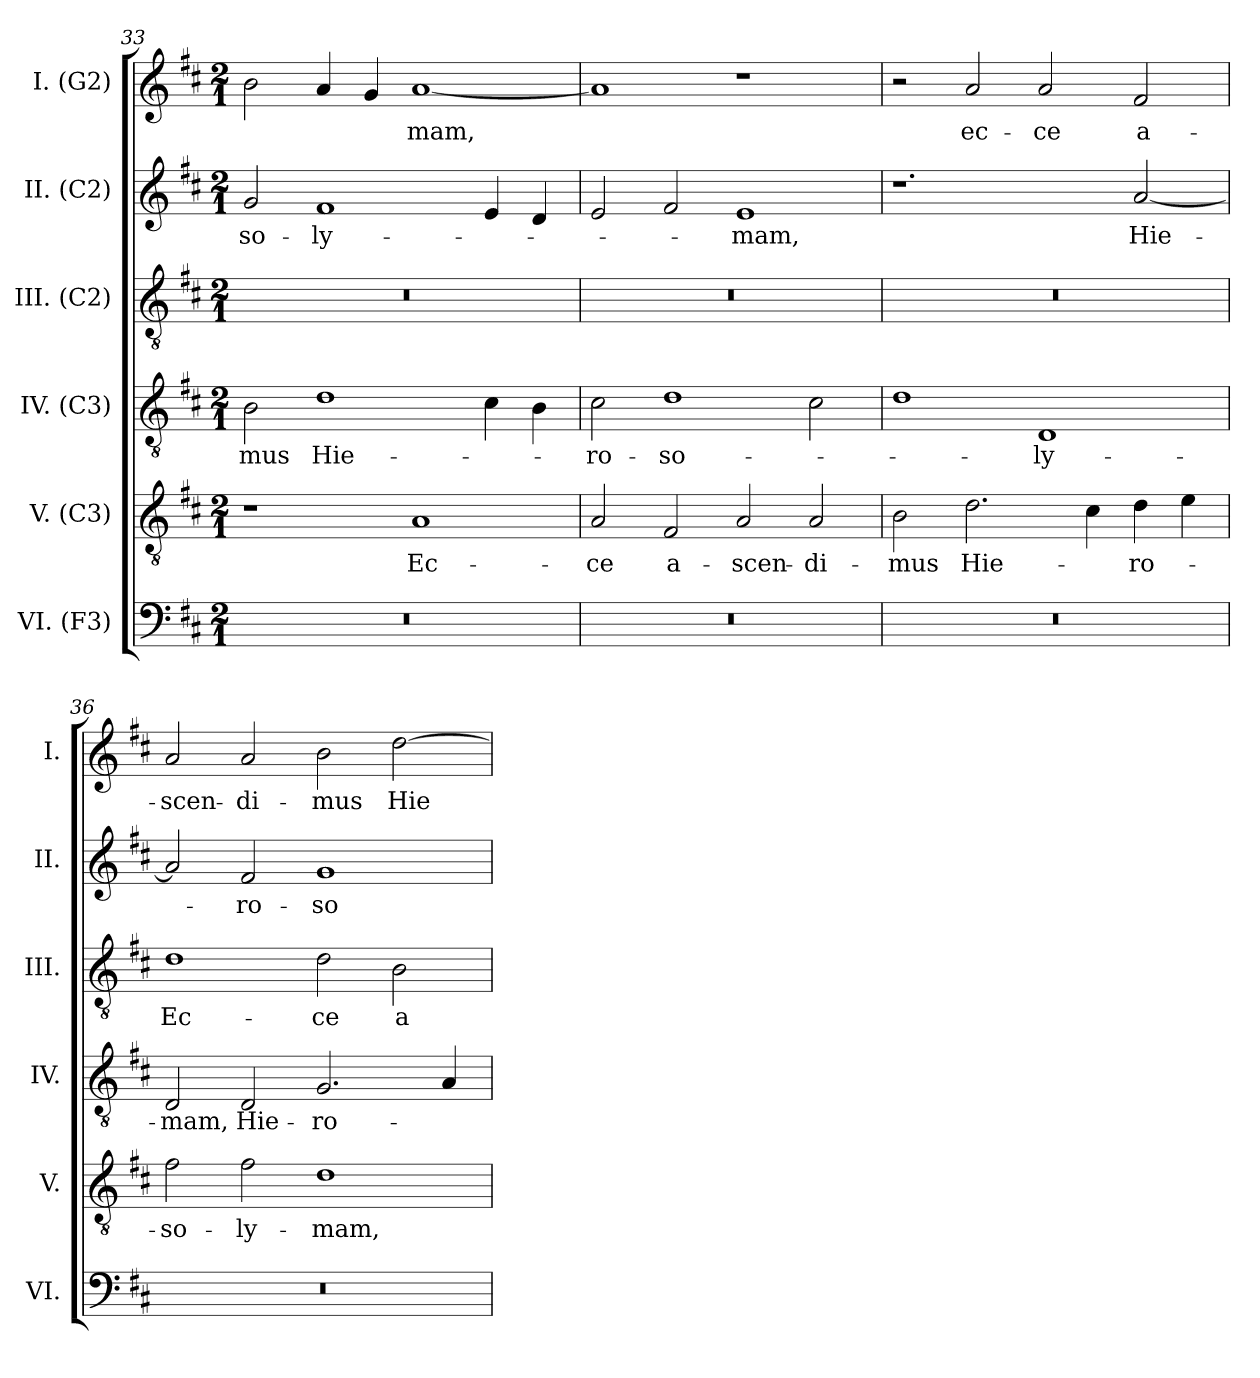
**kern	**kern	**text	**kern	**text	**kern	**text	**kern	**text	**kern	**text
*part6	*part5	*part5	*part4	*part4	*part3	*part3	*part2	*part2	*part1	*part1
*staff6	*staff5	*staff5	*staff4	*staff4	*staff3	*staff3	*staff2	*staff2	*staff1	*staff1
*I"VI. (F3)	*I"V. (C3)	*	*I"IV. (C3)	*	*I"III. (C2)	*	*I"II. (C2)	*	*I"I. (G2)	*
*I'VI.	*I'V.	*	*I'IV.	*	*I'III.	*	*I'II.	*	*I'I.	*
*clefF4	*clefGv2	*	*clefGv2	*	*clefGv2	*	*clefG2	*	*clefG2	*
*	*	*	*	*	*ITrd7c12	*	*	*	*	*
*k[f#c#]	*k[f#c#]	*	*k[f#c#]	*	*k[f#c#]	*	*k[f#c#]	*	*k[f#c#]	*
*D:	*D:	*	*D:	*	*D:	*	*D:	*	*D:	*
*M2/1	*M2/1	*	*M2/1	*	*M2/1	*	*M2/1	*	*M2/1	*
=33	=33	=33	=33	=33	=33	=33	=33	=33	=33	=33
!LO:N:vis=1	!	!	!	!	!	!	!	!	!	!
!	!	!	!	!LO:LY:b:color=#000000	!LO:N:vis=1	!	!	!	!	!
!	!	!	!	!	!	!	!	!LO:LY:b:color=#000000	!	!
0r	1r	.	2Bi\	-mus	0r	.	2gi/	-so-	2bi\	.
!	!	!	!	!LO:LY:b:color=#000000	!	!	!	!	!	!
!	!	!	!	!	!	!	!	!LO:LY:b:color=#000000	!	!
.	.	.	1di	Hie-	.	.	1f#i	-ly-	4ai/	.
.	.	.	.	.	.	.	.	.	4gi/	.
!	!	!LO:LY:b:color=#000000	!	!	!	!	!	!	!	!
!	!	!	!	!	!	!	!	!	!	!LO:LY:b:color=#000000
.	1Ai	Ec-	.	.	.	.	.	.	[1ai	-mam,
.	.	.	4c#i\	.	.	.	4ei/	.	.	.
.	.	.	4Bi\	.	.	.	4di/	.	.	.
!!LO:LB:g=z
=34	=34	=34	=34	=34	=34	=34	=34	=34	=34	=34
!LO:N:vis=1	!	!	!	!	!	!	!	!	!	!
!	!	!LO:LY:b:color=#000000	!	!	!	!	!	!	!	!
!	!	!	!	!LO:LY:b:color=#000000	!LO:N:vis=1	!	!	!	!	!
0r	2Ai/	-ce	2c#i\	-ro-	0r	.	2ei/	.	1ai]	.
!	!	!LO:LY:b:color=#000000	!	!	!	!	!	!	!	!
!	!	!	!	!LO:LY:b:color=#000000	!	!	!	!	!	!
.	2F#i/	a-	1di	-so-	.	.	2f#i/	.	.	.
!	!	!LO:LY:b:color=#000000	!	!	!	!	!	!	!	!
!	!	!	!	!	!	!	!	!LO:LY:b:color=#000000	!	!
.	2Ai/	-scen-	.	.	.	.	1ei	-mam,	1r	.
!	!	!LO:LY:b:color=#000000	!	!	!	!	!	!	!	!
.	2Ai/	-di-	2c#i\	.	.	.	.	.	.	.
=35	=35	=35	=35	=35	=35	=35	=35	=35	=35	=35
!LO:N:vis=1	!	!	!	!	!	!	!	!	!	!
!	!	!LO:LY:b:color=#000000	!	!	!LO:N:vis=1	!	!	!	!	!
0r	2Bi\	-mus	1di	.	0r	.	1.r	.	2r	.
!	!	!LO:LY:b:color=#000000	!	!	!	!	!	!	!	!
!	!	!	!	!	!	!	!	!	!	!LO:LY:b:color=#000000
.	2.di\	Hie-	.	.	.	.	.	.	2ai/	ec-
!	!	!	!	!LO:LY:b:color=#000000	!	!	!	!	!	!
!	!	!	!	!	!	!	!	!	!	!LO:LY:b:color=#000000
.	.	.	1Di	-ly-	.	.	.	.	2ai/	-ce
.	4c#i\	.	.	.	.	.	.	.	.	.
!	!	!LO:LY:b:color=#000000	!	!	!	!	!	!	!	!
!	!	!	!	!	!	!	!	!LO:LY:b:color=#000000	!	!
!	!	!	!	!	!	!	!	!	!	!LO:LY:b:color=#000000
.	4di\	-ro-	.	.	.	.	[2ai/	Hie-	2f#i/	a-
.	4ei\	.	.	.	.	.	.	.	.	.
=36	=36	=36	=36	=36	=36	=36	=36	=36	=36	=36
!LO:N:vis=1	!	!	!	!	!	!	!	!	!	!
!	!	!LO:LY:b:color=#000000	!	!	!	!	!	!	!	!
!	!	!	!	!LO:LY:b:color=#000000	!	!	!	!	!	!
!	!	!	!	!	!	!LO:LY:b:color=#000000	!	!	!	!
!	!	!	!	!	!	!	!	!	!	!LO:LY:b:color=#000000
0r	2f#i\	-so-	2Di/	-mam,	1Di	Ec-	2ai/]	.	2ai/	-scen-
!	!	!LO:LY:b:color=#000000	!	!	!	!	!	!	!	!
!	!	!	!	!LO:LY:b:color=#000000	!	!	!	!	!	!
!	!	!	!	!	!	!	!	!LO:LY:b:color=#000000	!	!
!	!	!	!	!	!	!	!	!	!	!LO:LY:b:color=#000000
.	2f#i\	-ly-	2Di/	Hie-	.	.	2f#i/	-ro-	2ai/	-di-
!	!	!LO:LY:b:color=#000000	!	!	!	!	!	!	!	!
!	!	!	!	!LO:LY:b:color=#000000	!	!	!	!	!	!
!	!	!	!	!	!	!LO:LY:b:color=#000000	!	!	!	!
!	!	!	!	!	!	!	!	!LO:LY:b:color=#000000	!	!
!	!	!	!	!	!	!	!	!	!	!LO:LY:b:color=#000000
.	1di	-mam,	2.Gi/	-ro-	2Di\	-ce	1gi	-so-	2bi\	-mus
!	!	!	!	!	!	!LO:LY:b:color=#000000	!	!	!	!
!	!	!	!	!	!	!	!	!	!	!LO:LY:b:color=#000000
.	.	.	.	.	2BBi\	a-	.	.	[2ddi\	Hie-
.	.	.	4Ai/	.	.	.	.	.	.	.
=	=	=	=	=	=	=	=	=	=	=
*-	*-	*-	*-	*-	*-	*-	*-	*-	*-	*-
